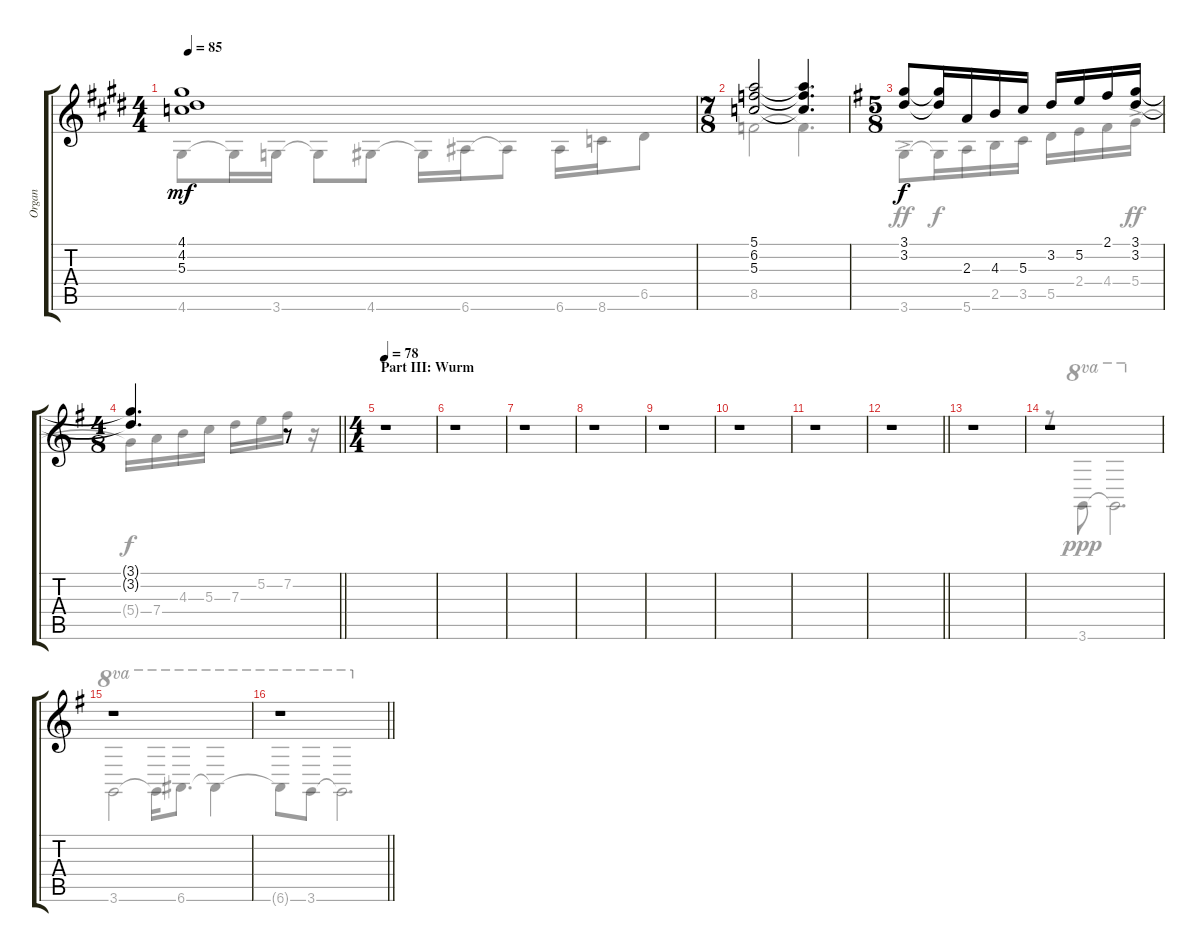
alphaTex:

\track ("Organ" "Organ") {instrument rockorgan}
\staff {score tabs}
\tuning (E5 B4 G4 D4 A3 E3) {hide}
\voice
\ts (4 4)
\tempo 85
\clef g2
\ks e
(4.1 4.2 5.3).1{dy mf} |
\ts (7 8)
\ks c#minor
(5.1 6.2 5.3).2 (5.1{t} 6.2{t} 5.3{t}).4{d} |
\ts (5 8)
\ks g
(3.1 3.2).8{dy f} (3.1{t} 3.2{t}).16 2.3.16 4.3.16 5.3.16 3.2.16 5.2.16 2.1.16 (3.1 3.2).16 |
\ts (4 8)
\barLineRight lightlight
(3.1{t} 3.2{t}).4{d} r.8 |
\ts (4 4)
\section ("" "Part III: Wurm")
\tempo 78
r.1{volume 11 balance 7 instrument rockorgan} |
r.1 |
r.1 |
r.1 |
r.1 |
r.1 |
r.1 |
\barLineRight lightlight
r.1 |
r.1 |
r.1 |
r.1 |
\barLineRight lightlight
r.1
\voice
\clef g2
\ottava regular
\simile none
\ks e
4.6.8{dy mf} 4.6{t}.16 3.6.16 3.6{t}.8 4.6.8 4.6{t}.16 6.6.16 6.6{t}.8 6.6.16 8.6.16 6.5.8 |
\ks c#minor
8.5.2 8.5{t}.4{d} |
\ks g
3.6{ac}.8{dy ff} 3.6{t}.16{dy f} 5.6.16 2.5.16 3.5.16 5.5.16 2.4.16 4.4.16 5.4{ac}.16{dy ff} |
\barLineRight lightlight
5.4{t}.16{dy f} 7.4.16 4.3.16 5.3.16 7.3.16 5.2.16 7.2.16 r.16 |
|
|
|
|
|
|
|
\barLineRight lightlight
|
|
r.8 3.6.8{ot 8va dy ppp} 3.6{t}.2{d ot 8va} |
3.6.2{ot 8va} 3.6{t}.16{ot 8va} 6.6.8{d ot 8va} 6.6{t}.4{ot 8va} |
\barLineRight lightlight
6.6{t}.8{ot 8va} 3.6.8{ot 8va} 3.6{t}.2{d ot 8va}
